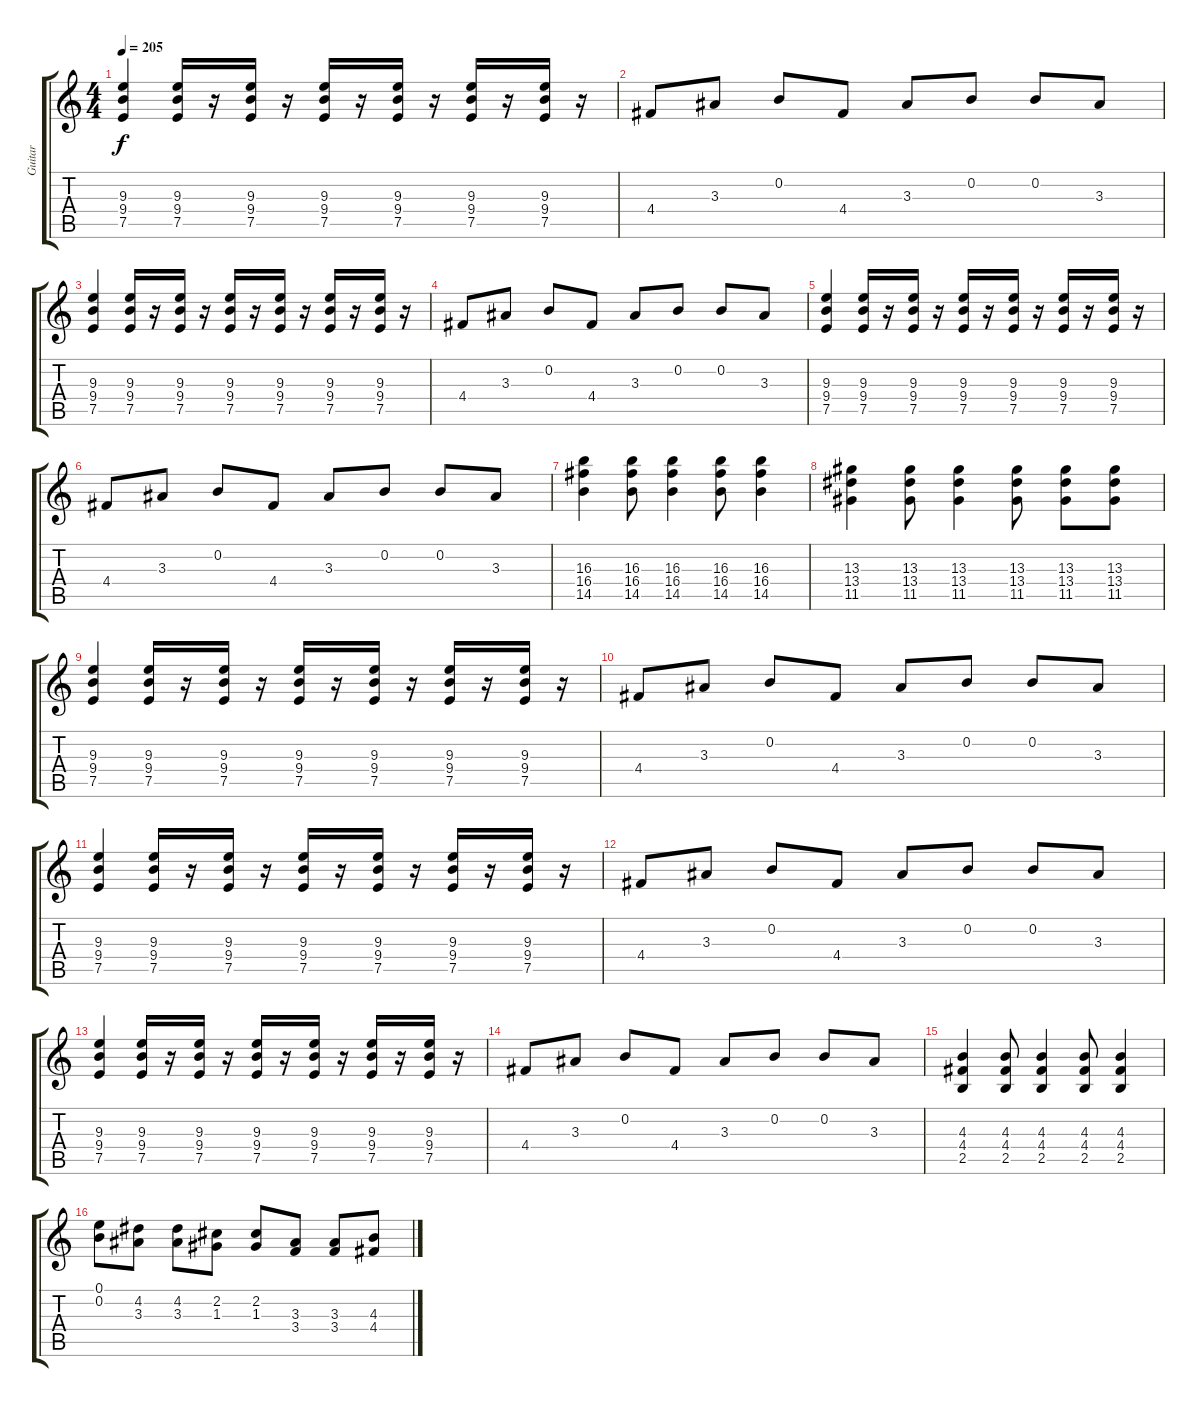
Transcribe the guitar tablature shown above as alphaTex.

\track ("Guitar" "Guitar") {instrument distortionguitar}
\staff {score tabs}
\tuning (E4 B3 G3 D3 A2 E2) {hide}
\ts (4 4)
\tempo 205
\clef g2
\ks c
(9.3 9.4 7.5).4{dy f} (9.3 9.4 7.5).16 r.16 (9.3 9.4 7.5).16 r.16 (9.3 9.4 7.5).16 r.16 (9.3 9.4 7.5).16 r.16 (9.3 9.4 7.5).16 r.16 (9.3 9.4 7.5).16 r.16 |
4.4.8 3.3.8 0.2.8 4.4.8 3.3.8 0.2.8 0.2.8 3.3.8 |
(9.3 9.4 7.5).4 (9.3 9.4 7.5).16 r.16 (9.3 9.4 7.5).16 r.16 (9.3 9.4 7.5).16 r.16 (9.3 9.4 7.5).16 r.16 (9.3 9.4 7.5).16 r.16 (9.3 9.4 7.5).16 r.16 |
4.4.8 3.3.8 0.2.8 4.4.8 3.3.8 0.2.8 0.2.8 3.3.8 |
(9.3 9.4 7.5).4 (9.3 9.4 7.5).16 r.16 (9.3 9.4 7.5).16 r.16 (9.3 9.4 7.5).16 r.16 (9.3 9.4 7.5).16 r.16 (9.3 9.4 7.5).16 r.16 (9.3 9.4 7.5).16 r.16 |
4.4.8 3.3.8 0.2.8 4.4.8 3.3.8 0.2.8 0.2.8 3.3.8 |
(16.3 16.4 14.5).4 (16.3 16.4 14.5).8 (16.3 16.4 14.5).4 (16.3 16.4 14.5).8 (16.3 16.4 14.5).4 |
(13.3 13.4 11.5).4 (13.3 13.4 11.5).8 (13.3 13.4 11.5).4 (13.3 13.4 11.5).8 (13.3 13.4 11.5).8 (13.3 13.4 11.5).8 |
(9.3 9.4 7.5).4 (9.3 9.4 7.5).16 r.16 (9.3 9.4 7.5).16 r.16 (9.3 9.4 7.5).16 r.16 (9.3 9.4 7.5).16 r.16 (9.3 9.4 7.5).16 r.16 (9.3 9.4 7.5).16 r.16 |
4.4.8 3.3.8 0.2.8 4.4.8 3.3.8 0.2.8 0.2.8 3.3.8 |
(9.3 9.4 7.5).4 (9.3 9.4 7.5).16 r.16 (9.3 9.4 7.5).16 r.16 (9.3 9.4 7.5).16 r.16 (9.3 9.4 7.5).16 r.16 (9.3 9.4 7.5).16 r.16 (9.3 9.4 7.5).16 r.16 |
4.4.8 3.3.8 0.2.8 4.4.8 3.3.8 0.2.8 0.2.8 3.3.8 |
(9.3 9.4 7.5).4 (9.3 9.4 7.5).16 r.16 (9.3 9.4 7.5).16 r.16 (9.3 9.4 7.5).16 r.16 (9.3 9.4 7.5).16 r.16 (9.3 9.4 7.5).16 r.16 (9.3 9.4 7.5).16 r.16 |
4.4.8 3.3.8 0.2.8 4.4.8 3.3.8 0.2.8 0.2.8 3.3.8 |
(4.3 4.4 2.5).4 (4.3 4.4 2.5).8 (4.3 4.4 2.5).4 (4.3 4.4 2.5).8 (4.3 4.4 2.5).4 |
(0.1 0.2).8 (4.2 3.3).8 (4.2 3.3).8 (2.2 1.3).8 (2.2 1.3).8 (3.3 3.4).8 (3.3 3.4).8 (4.3 4.4).8
